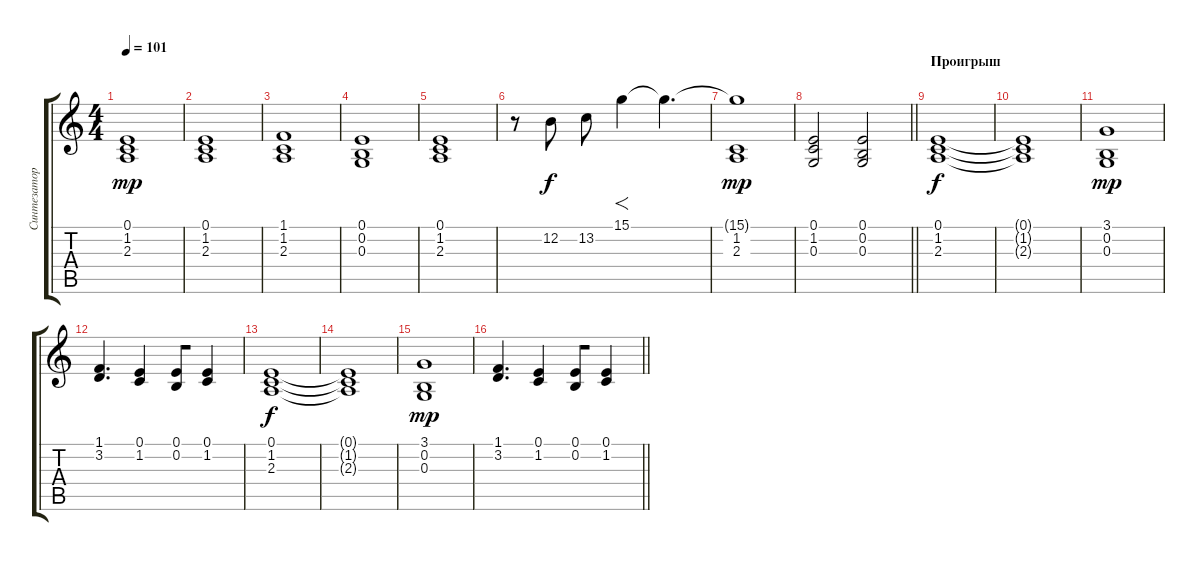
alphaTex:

\track ("Синтезатор" "Синтезатор") {instrument synthstrings1}
\staff {score tabs}
\tuning (E4 B3 G3 D3 A2 E2) {hide}
\ts (4 4)
\tempo 101
\clef g2
\ks c
(0.1 1.2 2.3).1{dy mp} |
(0.1 1.2 2.3).1 |
(1.1 1.2 2.3).1 |
(0.1 0.2 0.3).1 |
(0.1 1.2 2.3).1 |
r.8 12.2.8{dy f} 13.2.8 15.1.4{f} 15.1{t}.4{d} |
(15.1{t} 1.2 2.3).1{dy mp} |
\barLineRight lightlight
(0.1 1.2 0.3).2 (0.1 0.2 0.3).2 |
\section ("" "Проигрыш")
(0.1 1.2 2.3).1{dy f} |
(0.1{t} 1.2{t} 2.3{t}).1 |
(3.1 0.2 0.3).1{dy mp} |
(1.1 3.2).4{d} (0.1 1.2).4 (0.1 0.2).8{beam merge} (0.1 1.2).4 |
(0.1 1.2 2.3).1{dy f} |
(0.1{t} 1.2{t} 2.3{t}).1 |
(3.1 0.2 0.3).1{dy mp} |
\barLineRight lightlight
(1.1 3.2).4{d} (0.1 1.2).4 (0.1 0.2).8{beam merge} (0.1 1.2).4
